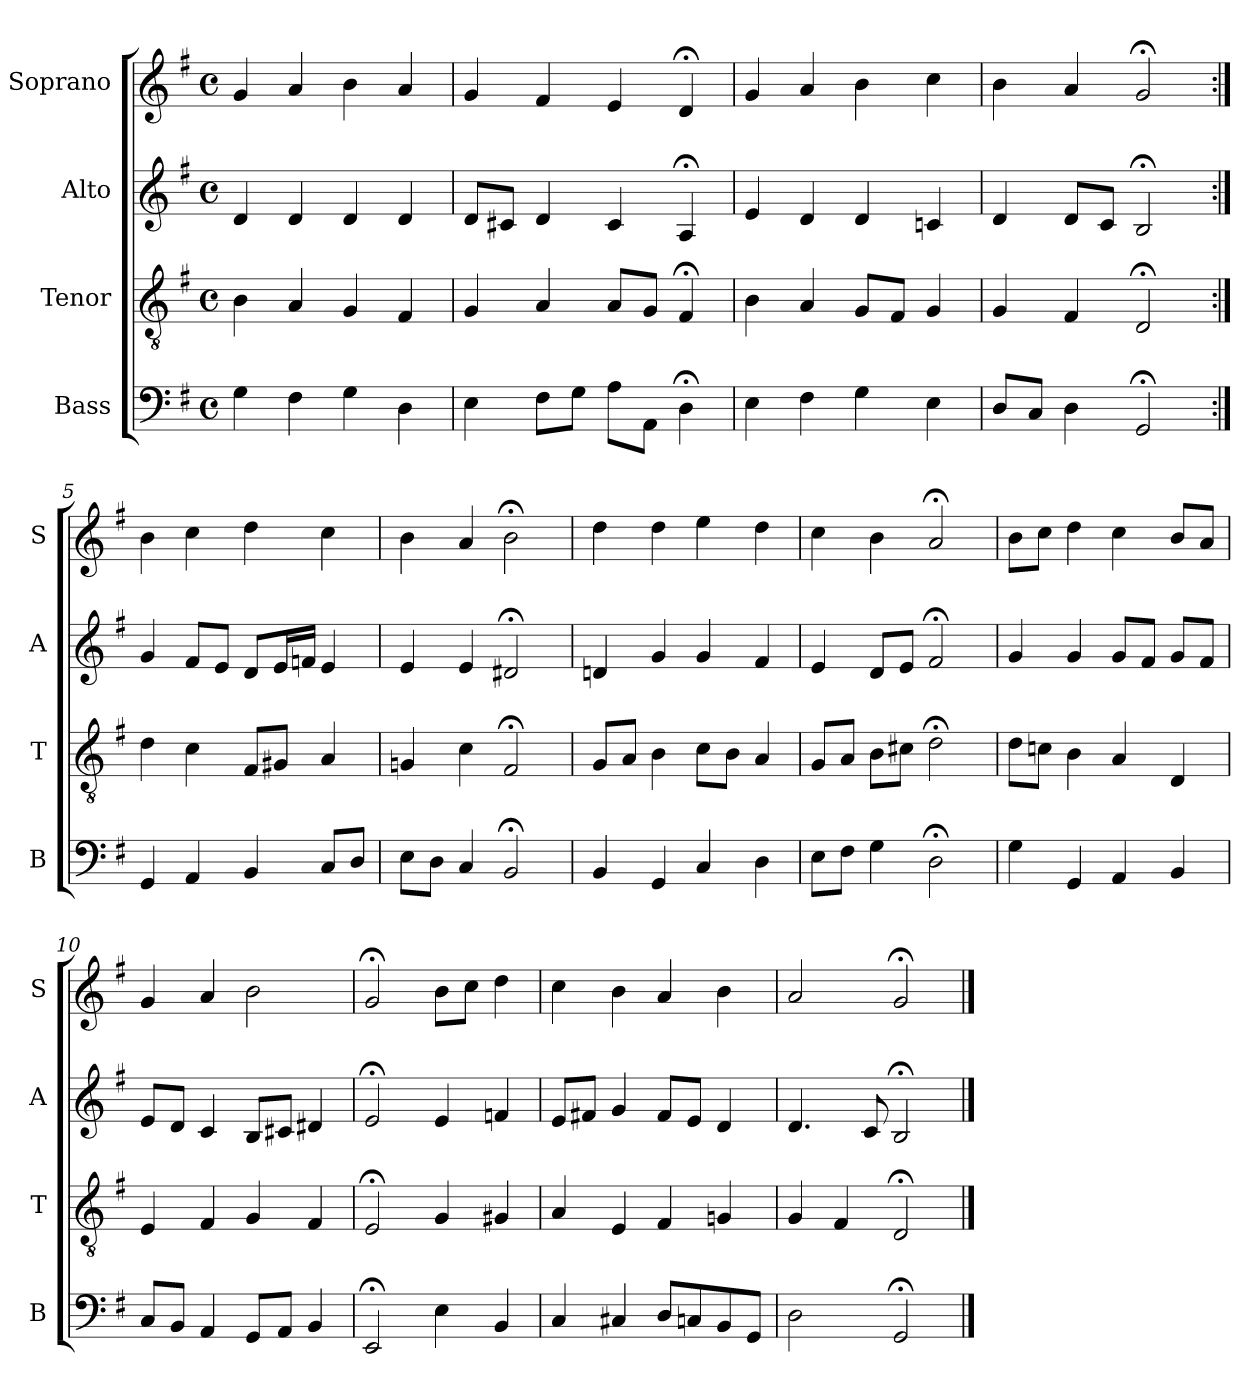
**kern	**kern	**kern	**kern
*part4	*part3	*part2	*part1
*staff4	*staff3	*staff2	*staff1
*I"Bass	*I"Tenor	*I"Alto	*I"Soprano
*I'B	*I'T	*I'A	*I'S
*clefF4	*clefGv2	*clefG2	*clefG2
*k[f#]	*k[f#]	*k[f#]	*k[f#]
*G:	*G:	*G:	*G:
*M4/4	*M4/4	*M4/4	*M4/4
*met(c)	*met(c)	*met(c)	*met(c)
*MM100	*MM100	*MM100	*MM100
=1	=1	=1	=1
4G	4B	4d	4g
4F#	4A	4d	4a
4G	4G	4d	4b
4D	4F#	4d	4a
=2	=2	=2	=2
4E	4G	8dL	4g
.	.	8c#XJ	.
8F#L	4A	4d	4f#
8GJ	.	.	.
8AL	8AL	4c#	4e
8AAJ	8GJ	.	.
4D;<i	4F#;<	4A;<i	4d;<
=3	=3	=3	=3
4Ei	4B	4ei	4g
4F#	4A	4d	4a
4G	8GL	4d	4b
.	8F#J	.	.
4E	4G	4cn	4cc
=4	=4	=4	=4
8DL	4G	4d	4b
8CJ	.	.	.
4D	4F#	8dL	4a
.	.	8cJ	.
2GG;<	2D;<	2B;<	2g;<
=5:|!	=5:|!	=5:|!	=5:|!
4GG	4d	4g	4b
4AA	4c	8f#L	4cc
.	.	8eJ	.
4BB	8F#L	8dL	4dd
.	8G#XJ	16eL	.
.	.	16fnJJ	.
8CL	4A	4e	4cc
8DJ	.	.	.
=6	=6	=6	=6
8EL	4Gn	4e	4b
8DJ	.	.	.
4C	4c	4e	4a
2BB;<	2F#;<	2d#X;<	2b;<
=7	=7	=7	=7
4BB	8GL	4dn	4dd
.	8AJ	.	.
4GG	4B	4g	4dd
4C	8cL	4g	4ee
.	8BJ	.	.
4D	4A	4f#	4dd
=8	=8	=8	=8
8EL	8GL	4e	4cc
8F#J	8AJ	.	.
4G	8BL	8dL	4b
.	8c#XJ	8eJ	.
2D;<	2d;<	2f#;<	2a;<
=9	=9	=9	=9
4G	8dL	4g	8bL
.	8cnJ	.	8ccJ
4GG	4B	4g	4dd
4AA	4A	8gL	4cc
.	.	8f#J	.
4BB	4D	8gL	8bL
.	.	8f#J	8aJ
=10	=10	=10	=10
8CL	4E	8eL	4g
8BBJ	.	8dJ	.
4AA	4F#	4c	4a
8GGL	4G	8BL	2b
8AAJ	.	8c#XJ	.
4BB	4F#	4d#X	.
=11	=11	=11	=11
2EE;<	2E;<	2e;<	2g;<
4E	4G	4e	8bL
.	.	.	8ccJ
4BB	4G#X	4fn	4dd
=12	=12	=12	=12
4C	4A	8eL	4cc
.	.	8f#XJ	.
4C#X	4E	4g	4b
8DL	4F#	8f#L	4a
8Cn	.	8eJ	.
8BB	4Gn	4d	4b
8GGJ	.	.	.
=13	=13	=13	=13
2D	4G	4.d	2a
.	4F#	.	.
.	.	8c	.
2GG;<	2D;<	2B;<	2g;<
==	==	==	==
*-	*-	*-	*-
